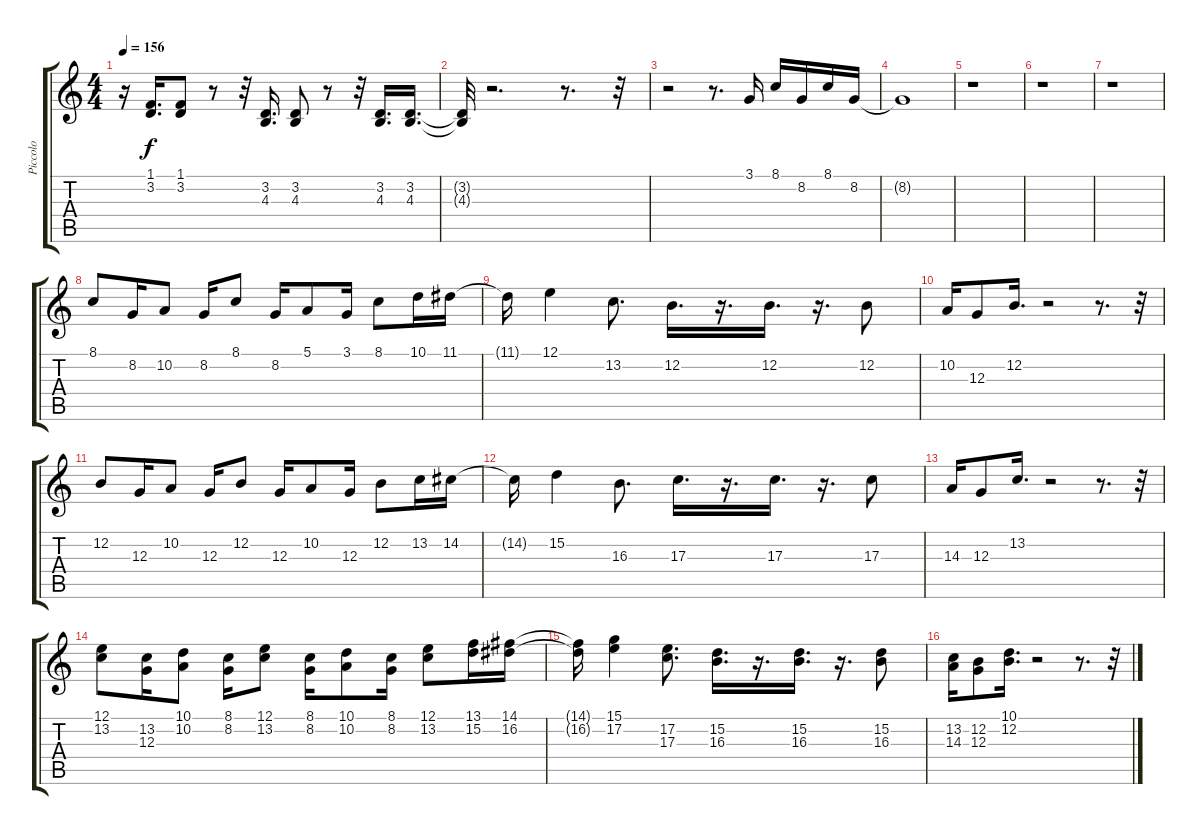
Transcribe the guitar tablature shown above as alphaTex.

\track ("Piccolo" "Piccolo") {instrument piccolo}
\staff {score tabs}
\tuning (E4 B3 G3 D3 A2 E2) {hide}
\ts (4 4)
\tempo 156
\clef g2
\ks c
r.16{dy f} (1.1 3.2).16{d} (1.1 3.2).8 r.8 r.32 (3.2 4.3).16{d} (3.2 4.3).8 r.8 r.32 (3.2 4.3).16{d} (3.2 4.3).16{d} |
(3.2{t} 4.3{t}).32 r.2{d} r.8{d} r.32 |
r.2 r.8{d} 3.1.16 8.1.16 8.2.16 8.1.16 8.2.16 |
8.2{t}.1 |
r.1 |
r.1 |
r.1 |
8.1.8{volume 14} 8.2.16 10.2.8 8.2.16 8.1.8 8.2.16 5.1.8 3.1.16 8.1.8 10.1.16 11.1.16 |
11.1{t}.16 12.1.4 13.2.8{d} 12.2.16{d} r.16{d} 12.2.16{d} r.16{d} 12.2.8 |
10.2.16 12.3.8 12.2.16{d} r.2 r.8{d} r.32 |
12.2.8 12.3.16 10.2.8 12.3.16 12.2.8 12.3.16 10.2.8 12.3.16 12.2.8 13.2.16 14.2.16 |
14.2{t}.16 15.2.4 16.3.8{d} 17.3.16{d} r.16{d} 17.3.16{d} r.16{d} 17.3.8 |
14.3.16 12.3.8 13.2.16{d} r.2 r.8{d} r.32 |
(12.1 13.2).8{volume 14} (13.2 12.3).16 (10.1 10.2).8 (8.1 8.2).16 (12.1 13.2).8 (8.1 8.2).16 (10.1 10.2).8 (8.1 8.2).16 (12.1 13.2).8 (13.1 15.2).16 (14.1 16.2).16 |
(14.1{t} 16.2{t}).16 (15.1 17.2).4 (17.2 17.3).8{d} (15.2 16.3).16{d} r.16{d} (15.2 16.3).16{d} r.16{d} (15.2 16.3).8 |
(13.2 14.3).16 (12.2 12.3).8 (10.1 12.2).16{d} r.2 r.8{d} r.32
